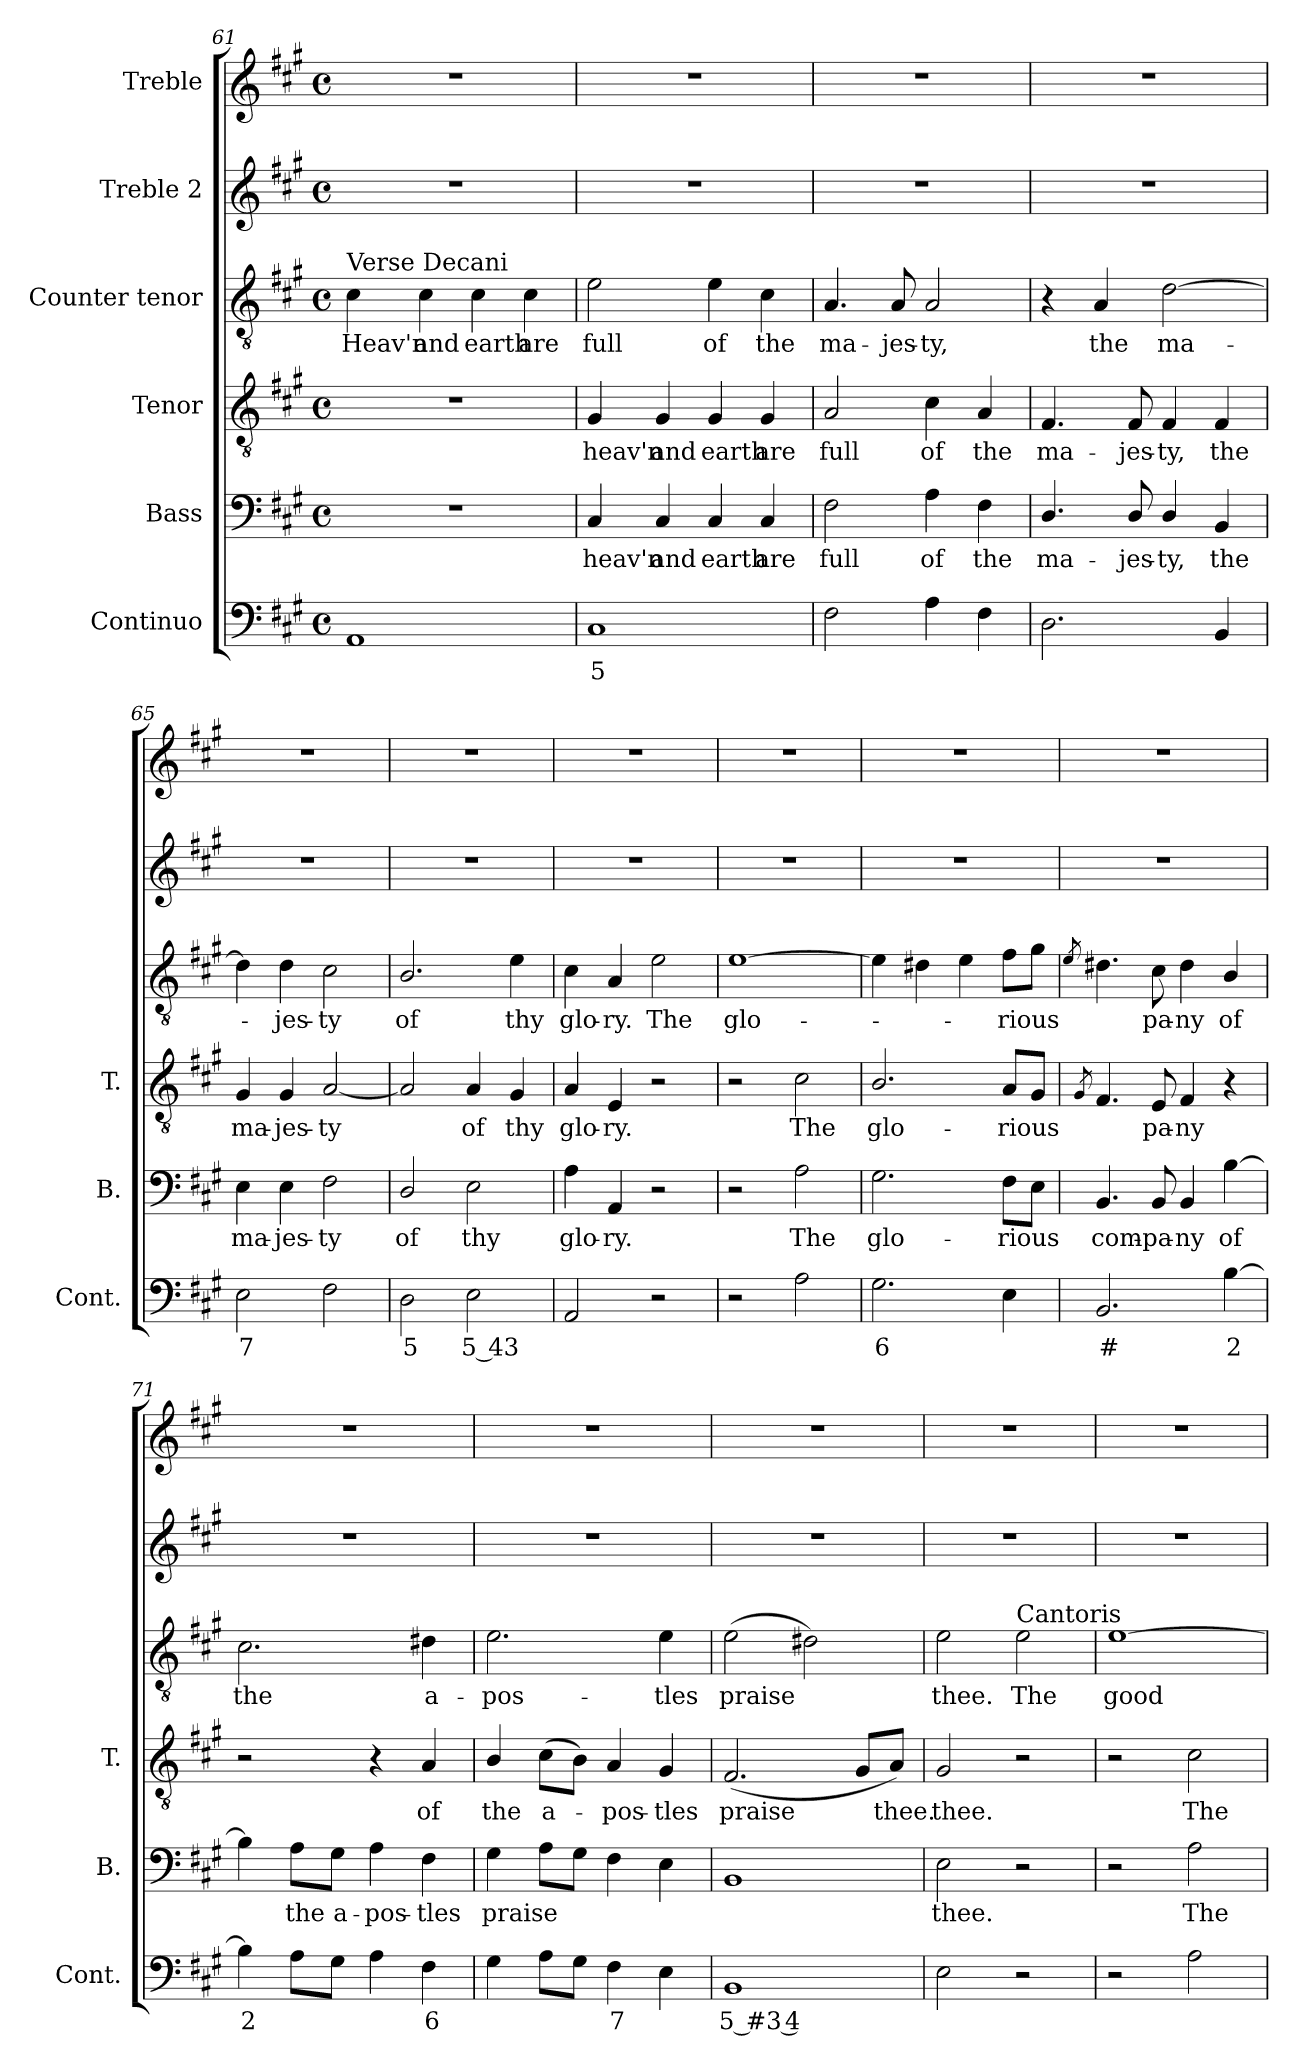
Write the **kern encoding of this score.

**kern	**text	**kern	**text	**kern	**text	**kern	**text	**kern	**kern
*part6	*part6	*part5	*part5	*part4	*part4	*part3	*part3	*part2	*part1
*staff6	*staff6	*staff5	*staff5	*staff4	*staff4	*staff3	*staff3	*staff2	*staff1
*I"Continuo	*	*I"Bass	*	*I"Tenor	*	*I"Counter tenor	*	*I"Treble 2	*I"Treble
*I'Cont.	*	*I'B.	*	*I'T.	*	*	*	*	*
!!LO:PB:g=z
*clefF4	*	*clefF4	*	*clefGv2	*	*clefGv2	*	*clefG2	*clefG2
*	*	*	*	*ITrd7c12	*	*ITrd7c12	*	*	*
*k[f#c#g#]	*	*k[f#c#g#]	*	*k[f#c#g#]	*	*k[f#c#g#]	*	*k[f#c#g#]	*k[f#c#g#]
*A:	*	*A:	*	*A:	*	*A:	*	*A:	*A:
*M4/4	*	*M4/4	*	*M4/4	*	*M4/4	*	*M4/4	*M4/4
*met(c)	*	*met(c)	*	*met(c)	*	*met(c)	*	*met(c)	*met(c)
=61	=61	=61	=61	=61	=61	=61	=61	=61	=61
!	!	!	!	!	!	!LO:TX:a:t=Verse Decani	!	!	!
!	!	!	!	!	!	!	!LO:LY:b	!	!
1AA	.	1r	.	1r	.	4C#\	Heav'n	1r	1r
!	!	!	!	!	!	!	!LO:LY:b	!	!
.	.	.	.	.	.	4C#\	and	.	.
!	!	!	!	!	!	!	!LO:LY:b	!	!
.	.	.	.	.	.	4C#\	earth	.	.
!	!	!	!	!	!	!	!LO:LY:b	!	!
.	.	.	.	.	.	4C#\	are	.	.
=62	=62	=62	=62	=62	=62	=62	=62	=62	=62
!	!LO:LY:b	!	!LO:LY:b	!	!LO:LY:b	!	!LO:LY:b	!	!
1C#	5	4C#/	heav'n	4GG#/	heav'n	2E\	full	1r	1r
!	!	!	!LO:LY:b	!	!LO:LY:b	!	!	!	!
.	.	4C#/	and	4GG#/	and	.	.	.	.
!	!	!	!LO:LY:b	!	!LO:LY:b	!	!LO:LY:b	!	!
.	.	4C#/	earth	4GG#/	earth	4E\	of	.	.
!	!	!	!LO:LY:b	!	!LO:LY:b	!	!LO:LY:b	!	!
.	.	4C#/	are	4GG#/	are	4C#\	the	.	.
=63	=63	=63	=63	=63	=63	=63	=63	=63	=63
!	!	!	!LO:LY:b	!	!LO:LY:b	!	!LO:LY:b	!	!
2F#\	.	2F#\	full	2AA/	full	4.AA/	ma-	1r	1r
!	!	!	!	!	!	!	!LO:LY:b	!	!
.	.	.	.	.	.	8AA/	-jes-	.	.
!	!	!	!LO:LY:b	!	!LO:LY:b	!	!LO:LY:b	!	!
4A\	.	4A\	of	4C#\	of	2AA/	-ty,	.	.
!	!	!	!LO:LY:b	!	!LO:LY:b	!	!	!	!
4F#\	.	4F#\	the	4AA/	the	.	.	.	.
=64	=64	=64	=64	=64	=64	=64	=64	=64	=64
!	!	!	!LO:LY:b	!	!LO:LY:b	!	!	!	!
2.D\	.	4.D/	ma-	4.FF#/	ma-	4r	.	1r	1r
!	!	!	!	!	!	!	!LO:LY:b	!	!
.	.	.	.	.	.	4AA/	the	.	.
!	!	!	!LO:LY:b	!	!LO:LY:b	!	!	!	!
.	.	8D/	-jes-	8FF#/	-jes-	.	.	.	.
!	!	!	!LO:LY:b	!	!LO:LY:b	!	!LO:LY:b	!	!
.	.	4D/	-ty,	4FF#/	-ty,	[2D\	ma-	.	.
!	!	!	!LO:LY:b	!	!LO:LY:b	!	!	!	!
4BB/	.	4BB/	the	4FF#/	the	.	.	.	.
=65	=65	=65	=65	=65	=65	=65	=65	=65	=65
!	!LO:LY:b	!	!LO:LY:b	!	!LO:LY:b	!	!	!	!
2E\	7	4E\	ma-	4GG#/	ma-	4D\]	.	1r	1r
!	!	!	!LO:LY:b	!	!LO:LY:b	!	!LO:LY:b	!	!
.	.	4E\	-jes-	4GG#/	-jes-	4D\	-jes-	.	.
!	!	!	!LO:LY:b	!	!LO:LY:b	!	!LO:LY:b	!	!
2F#\	.	2F#\	-ty	[2AA/	-ty	2C#\	-ty	.	.
=66	=66	=66	=66	=66	=66	=66	=66	=66	=66
!	!LO:LY:b	!	!LO:LY:b	!	!	!	!LO:LY:b	!	!
2D\	5	2D/	of	2AA/]	.	2.BB/	of	1r	1r
!	!LO:LY:b	!	!LO:LY:b	!	!LO:LY:b	!	!	!	!
2E\	5 43	2E\	thy	4AA/	of	.	.	.	.
!	!	!	!	!	!LO:LY:b	!	!LO:LY:b	!	!
.	.	.	.	4GG#/	thy	4E\	thy	.	.
!!LO:LB:g=z
=67	=67	=67	=67	=67	=67	=67	=67	=67	=67
!	!	!	!LO:LY:b	!	!LO:LY:b	!	!LO:LY:b	!	!
2AA/	.	4A\	glo-	4AA/	glo-	4C#\	glo-	1r	1r
!	!	!	!LO:LY:b	!	!LO:LY:b	!	!LO:LY:b	!	!
.	.	4AA/	-ry.	4EE/	-ry.	4AA/	-ry.	.	.
!	!	!	!	!	!	!	!LO:LY:b	!	!
2r	.	2r	.	2r	.	2E\	The	.	.
=68	=68	=68	=68	=68	=68	=68	=68	=68	=68
!	!	!	!	!	!	!	!LO:LY:b	!	!
2r	.	2r	.	2r	.	[1E	glo-	1r	1r
!	!	!	!LO:LY:b	!	!LO:LY:b	!	!	!	!
2A\	.	2A\	The	2C#\	The	.	.	.	.
=69	=69	=69	=69	=69	=69	=69	=69	=69	=69
!	!LO:LY:b	!	!LO:LY:b	!	!LO:LY:b	!	!	!	!
2.G#\	6	2.G#\	glo-	2.BB/	glo-	4E\]	.	1r	1r
.	.	.	.	.	.	4D#X\	.	.	.
.	.	.	.	.	.	4E\	.	.	.
!	!	!	!LO:LY:b	!	!LO:LY:b	!	!LO:LY:b	!	!
4E\	.	8F#\L	-rious	8AA/L	-rious	8F#\L	-rious	.	.
.	.	8E\J	.	8GG#/J	.	8G#\J	.	.	.
=70	=70	=70	=70	=70	=70	=70	=70	=70	=70
.	.	.	.	8qGG#/	.	8qE/	.	.	.
!	!LO:LY:b	!	!LO:LY:b	!	!	!	!	!	!
2.BB/	#	4.BB/	com-	4.FF#/	.	4.D#X\	.	1r	1r
!	!	!	!LO:LY:b	!	!LO:LY:b	!	!LO:LY:b	!	!
.	.	8BB/	-pa-	8EE/	-pa-	8C#\	-pa-	.	.
!	!	!	!LO:LY:b	!	!LO:LY:b	!	!LO:LY:b	!	!
.	.	4BB/	-ny	4FF#/	-ny	4D#\	-ny	.	.
!	!LO:LY:b	!	!LO:LY:b	!	!	!	!LO:LY:b	!	!
[4B\	2	[4B\	of	4r	.	4BB/	of	.	.
=71	=71	=71	=71	=71	=71	=71	=71	=71	=71
!	!LO:LY:b	!	!	!	!	!	!LO:LY:b	!	!
4B\]	2	4B\]	.	2r	.	2.C#\	the	1r	1r
!	!	!	!LO:LY:b	!	!	!	!	!	!
8A\L	.	8A\L	the	.	.	.	.	.	.
!	!	!	!LO:LY:b	!	!	!	!	!	!
8G#\J	.	8G#\J	a-	.	.	.	.	.	.
!	!	!	!LO:LY:b	!	!	!	!	!	!
4A\	.	4A\	-pos-	4r	.	.	.	.	.
!	!LO:LY:b	!	!LO:LY:b	!	!LO:LY:b	!	!LO:LY:b	!	!
4F#\	6	4F#\	-tles	4AA/	of	4D#X\	a-	.	.
=72	=72	=72	=72	=72	=72	=72	=72	=72	=72
!	!	!	!LO:LY:b	!	!LO:LY:b	!	!LO:LY:b	!	!
4G#\	.	4G#\	praise	4BB/	the	2.E\	-pos-	1r	1r
!	!	!	!	!	!LO:LY:b	!	!	!	!
8A\L	.	8A\L	.	(>8C#\L	a-	.	.	.	.
8G#\J	.	8G#\J	.	8BB\J)	.	.	.	.	.
!	!LO:LY:b	!	!	!	!LO:LY:b	!	!	!	!
4F#\	7	4F#\	.	4AA/	-pos-	.	.	.	.
!	!	!	!	!	!LO:LY:b	!	!LO:LY:b	!	!
4E\	.	4E\	.	4GG#/	-tles	4E\	-tles	.	.
=73	=73	=73	=73	=73	=73	=73	=73	=73	=73
!	!LO:LY:b	!	!	!	!LO:LY:b	!	!LO:LY:b	!	!
1BB	5 #3 4	1BB	.	(<2.FF#/	praise	(>2E\	praise	1r	1r
.	.	.	.	.	.	2D#X\)	.	.	.
.	.	.	.	8GG#/L	.	.	.	.	.
!	!	!	!	!	!LO:LY:b	!	!	!	!
.	.	.	.	8AA/J)	thee.	.	.	.	.
!!LO:PB:g=z
=74	=74	=74	=74	=74	=74	=74	=74	=74	=74
!	!	!	!LO:LY:b	!	!LO:LY:b	!	!LO:LY:b	!	!
2E\	.	2E\	thee.	2GG#/	thee.	2E\	thee.	1r	1r
!	!	!	!	!	!	!LO:TX:a:t=Cantoris	!	!	!
!	!	!	!	!	!	!	!LO:LY:b	!	!
2r	.	2r	.	2r	.	2E\	The	.	.
=75	=75	=75	=75	=75	=75	=75	=75	=75	=75
!	!	!	!	!	!	!	!LO:LY:b	!	!
2r	.	2r	.	2r	.	[1E	good-	1r	1r
!	!	!	!LO:LY:b	!	!LO:LY:b	!	!	!	!
2A\	.	2A\	The	2C#\	The	.	.	.	.
=	=	=	=	=	=	=	=	=	=
*-	*-	*-	*-	*-	*-	*-	*-	*-	*-
